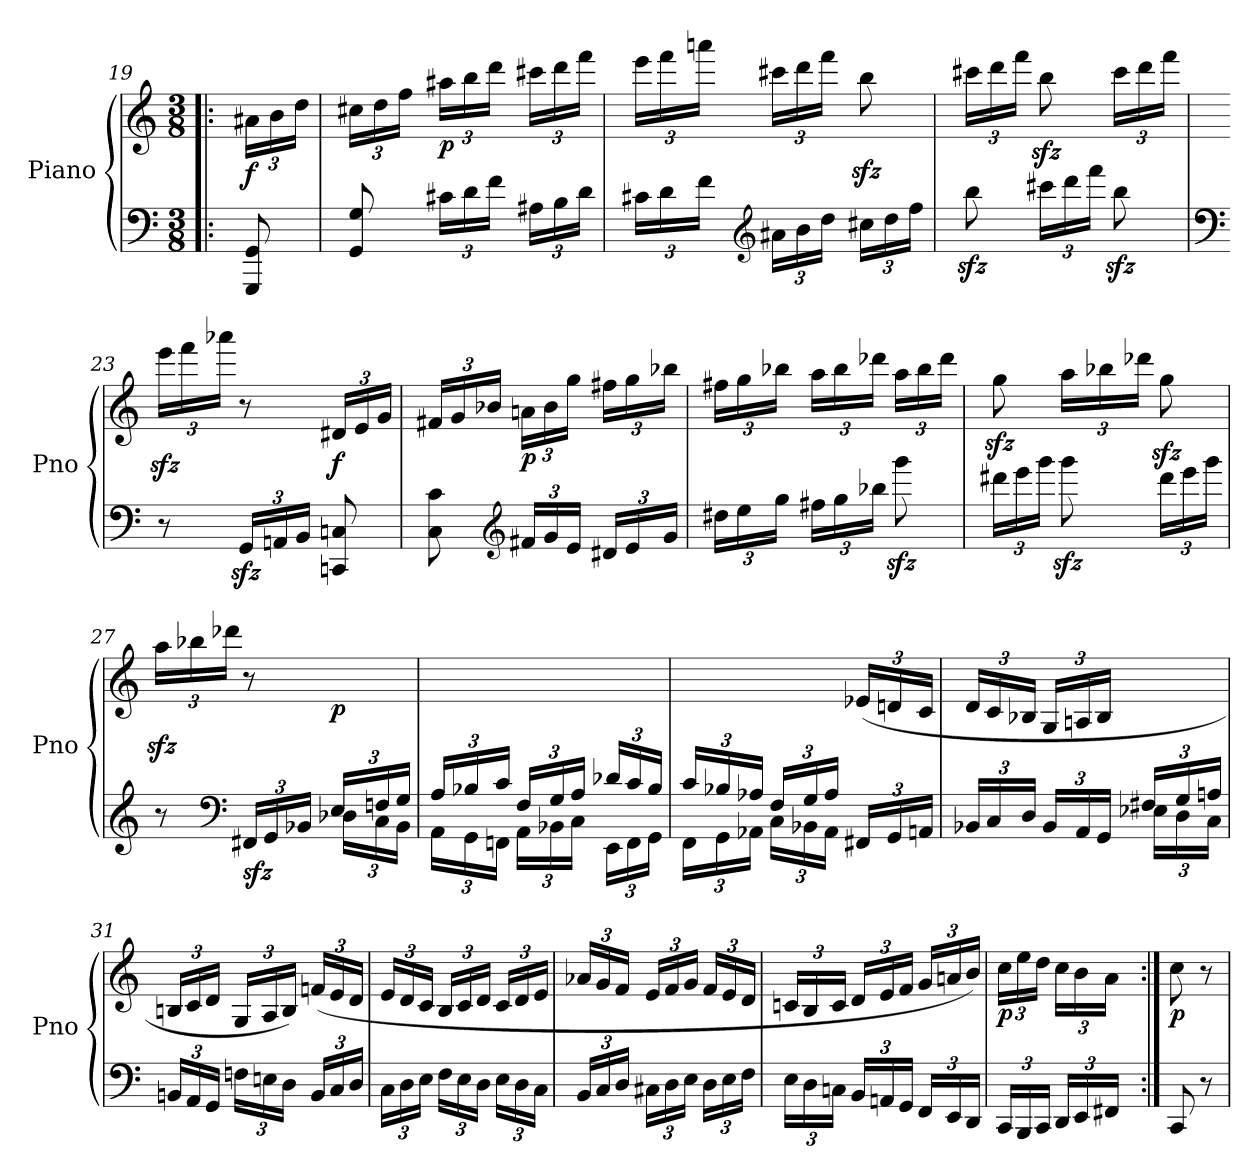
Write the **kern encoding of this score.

**kern	**kern	**dynam
*part1	*part1	*part1
*staff2	*staff1	*staff1/2
*I"Piano	*	*
*I'Pno	*	*
*clefF4	*clefG2	*
*k[]	*k[]	*
*M3/8	*M3/8	*
*	*Xbrackettup	*
=19!|:	=19!|:	=19!|:
!	!	!LO:DY:b
8GGG/ 8GG/	24a#X\LL	f
.	24b\	.
.	24dd\JJ	.
=20	=20	=20
8GG/ 8G/	24cc#X\LL	.
.	24dd\	.
.	24ff\JJ	.
*Xbrackettup	*	*
!	!	!LO:DY:b
24c#X\LL	24aa#X\LL	p
24d\	24bb\	.
24f\JJ	24ddd\JJ	.
24A#X\LL	24ccc#X\LL	.
24B\	24ddd\	.
24d\JJ	24fff\JJ	.
!!LO:PB:g=z
=21	=21	=21
24c#X\LL	24eee\LL	.
24d\	24fff\	.
24f\JJ	24aaani\JJ	.
*clefG2	*	*
24a#X\LL	24ccc#X\LL	.
24b\	24ddd\	.
24dd\JJ	24fff\JJ	.
24cc#X\LL	8bbzz<\	.
24dd\	.	.
24ff\JJ	.	.
=22	=22	=22
8bbzz<\	24ccc#X\LL	.
.	24ddd\	.
.	24fff\JJ	.
24ccc#X\LL	8bbzz<\	.
24ddd\	.	.
24fff\JJ	.	.
8bbzz<\	24ccc#\LL	.
.	24ddd\	.
.	24fff\JJ	.
=23	=23	=23
*clefF4	*	*
8r	24eeezz<\LL	.
.	24fff\	.
.	24aaa-X\JJ	.
24GGzz</LL	8r	.
24AAni/	.	.
24BB/JJ	.	.
!	!	!LO:DY:b
8CCni/ 8Cni/	24d#X/LL	f
.	24e/	.
.	24g/JJ	.
!!LO:LB:g=z
=24	=24	=24
8C\ 8c\	24f#X/LL	.
.	24g/	.
.	24b-X/JJ	.
*clefG2	*	*
!	!	!LO:DY:b
24f#X/LL	24ani\LL	p
24g/	24b-\	.
24e/JJ	24gg\JJ	.
24d#X/LL	24ff#X\LL	.
24e/	24gg\	.
24g/JJ	24bb-X\JJ	.
=25	=25	=25
24dd#X\LL	24ff#X\LL	.
24ee\	24gg\	.
24gg\JJ	24bb-X\JJ	.
24ff#X\LL	24aa\LL	.
24gg\	24bb-\	.
24bb-X\JJ	24ddd-X\JJ	.
8gggzz<\	24aa\LL	.
.	24bb-\	.
.	24ddd-\JJ	.
=26	=26	=26
24ddd#X\LL	8ggzz<\	.
24eee\	.	.
24ggg\JJ	.	.
8gggzz<\	24aa\LL	.
.	24bb-X\	.
.	24ddd-X\JJ	.
24ddd#\LL	8ggzz<\	.
24eee\	.	.
24ggg\JJ	.	.
!!LO:LB:g=z
=27	=27	=27
*^	*	*
4ryy	8r	24aazz<\LL	.
.	.	24bb-X\	.
.	.	24ddd-X\JJ	.
*clefF4	*	*	*
!	!	!	!LO:DY:b=2
.	24FF#X/LL	8r	sfz
.	24GG/	.	.
.	24BB-X/JJ	.	.
!	!	!	!LO:DY:b
24E/LL	24D-X\LL	8ryy	p
24Fni/	24C\	.	.
24G/JJ	24BB-\JJ	.	.
=28	=28	=28	=28
24A/LL	24AA\LL	4.ryy	.
24B-X/	24GG\	.	.
24c/JJ	24FFni\JJ	.	.
24F/LL	24AA\LL	.	.
24G/	24BB-X\	.	.
24A/JJ	24C\JJ	.	.
24d-X/LL	24EE\LL	.	.
24c/	24FF\	.	.
24B-/JJ	24GG\JJ	.	.
=29	=29	=29	=29
24c/LL	24FF\LL	4ryy	.
24B-X/	24GG\	.	.
24A-X/JJ	24AA-X\JJ	.	.
24F/LL	24C\LL	.	.
24G/	24BB-X\	.	.
24A-/JJ	24AA-\JJ	.	.
8ryy	24FF#X/LL	(>24e-X/LL	.
.	24GG/	24dni/	.
.	24AAn/JJ	24c/JJ	.
!!LO:LB:g=z
=30	=30	=30	=30
4ryy	24BB-X/LL	24d/LL	.
.	24C/	24c/	.
.	24D/JJ	24B-X/JJ	.
.	24BB-/LL	24G/LL	.
.	24AA/	24Ani/	.
.	24GG/JJ	24B-/JJ	.
24F#X/LL	24E-X\LL	8ryy	.
24G/	24D\	.	.
24Ani/JJ	24C\JJ	.	.
*v	*v	*	*
=31	=31	=31
24BBni/LL	24Bni/LL	.
24AA/	24c/	.
24GG/JJ	24d/JJ	.
24Fni\LL	24G/LL	.
24Eni\	24A/	.
24D\JJ	24B/JJ)	.
24BB/LL	(>24fni/LL	.
24C/	24e/	.
24D/JJ	24d/JJ	.
=32	=32	=32
24C\LL	24e/LL	.
24D\	24d/	.
24E\JJ	24c/JJ	.
24F\LL	24B/LL	.
24E\	24c/	.
24D\JJ	24d/JJ	.
24E\LL	24c/LL	.
24D\	24d/	.
24C\JJ	24e/JJ	.
!!LO:LB:g=z
=33	=33	=33
24BB/LL	24a-X/LL	.
24C/	24g/	.
24D/JJ	24f/JJ	.
24C#X\LL	24e/LL	.
24D\	24f/	.
24E\JJ	24g/JJ	.
24D\LL	24f/LL	.
24E\	24e/	.
24F\JJ	24d/JJ	.
=34	=34	=34
24E\LL	24cni/LL	.
24D\	24B/	.
24Cni\JJ	24c/JJ	.
24BB/LL	24d/LL	.
24AAni/	24e/	.
24GG/JJ	24f/JJ	.
24FF/LL	24g/LL	.
24EE/	24ani/	.
24DD/JJ	24b/JJ)	.
=35	=35	=35
!	!	!LO:DY:b
24CC/LL	24cc\LL	p
24BBB/	24ee\	.
24CC/JJ	24dd\JJ	.
24DD/LL	24cc\LL	.
24EE/	24b\	.
24FF#X/JJ	24a\JJ	.
8ryy	8ryy	.
=36:|!	=36:|!	=36:|!
!	!	!LO:DY:b
8CC/	8cc\	p
8r	8r	.
=	=	=
*-	*-	*-
